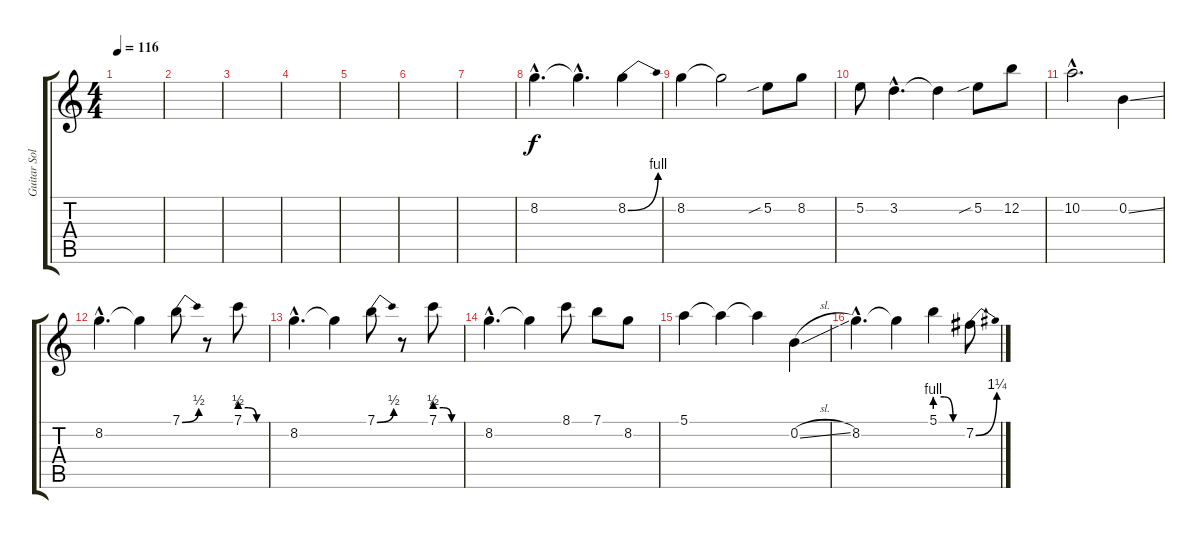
\track ("Guitar Solo" "Guitar Sol") {instrument overdrivenguitar}
\staff {score tabs}
\tuning (E4 B3 G3 D3 A2 E2) {hide}
\ts (4 4)
\tempo 116
\clef g2
\ks c
|
|
|
|
|
|
|
8.2{hac}.4{d} 8.2{hac t}.4{d} 8.2{be (bend 0 0 60 4)}.4 |
8.2.4 8.2{t}.2 5.2{sib}.8 8.2.8 |
5.2.8 3.2{hac}.4{d} 3.2{t}.4 5.2{sib}.8 12.2.8 |
10.2{hac}.2{d} 0.2{ss}.4 |
8.2{hac}.4{d} 8.2{t}.4 7.1{be (bend 0 0 60 2)}.8 r.8 7.1{be (custom 0 2 20 2 40 0 60 0)}.8 |
8.2{hac}.4{d} 8.2{t}.4 7.1{be (bend 0 0 60 2)}.8 r.8 7.1{be (custom 0 2 20 2 40 0 60 0)}.8 |
8.2{hac}.4{d} 8.2{t}.4 8.1.8 7.1.8 8.2.8 |
5.1.4 5.1{t}.4 5.1{t}.4 0.2{sl}.4 |
8.2{hac}.4{d} 8.2{t}.4 5.1{be (custom 0 4 20 4 40 0 60 0)}.4 7.2{be (bend 0 0 60 5)}.8
